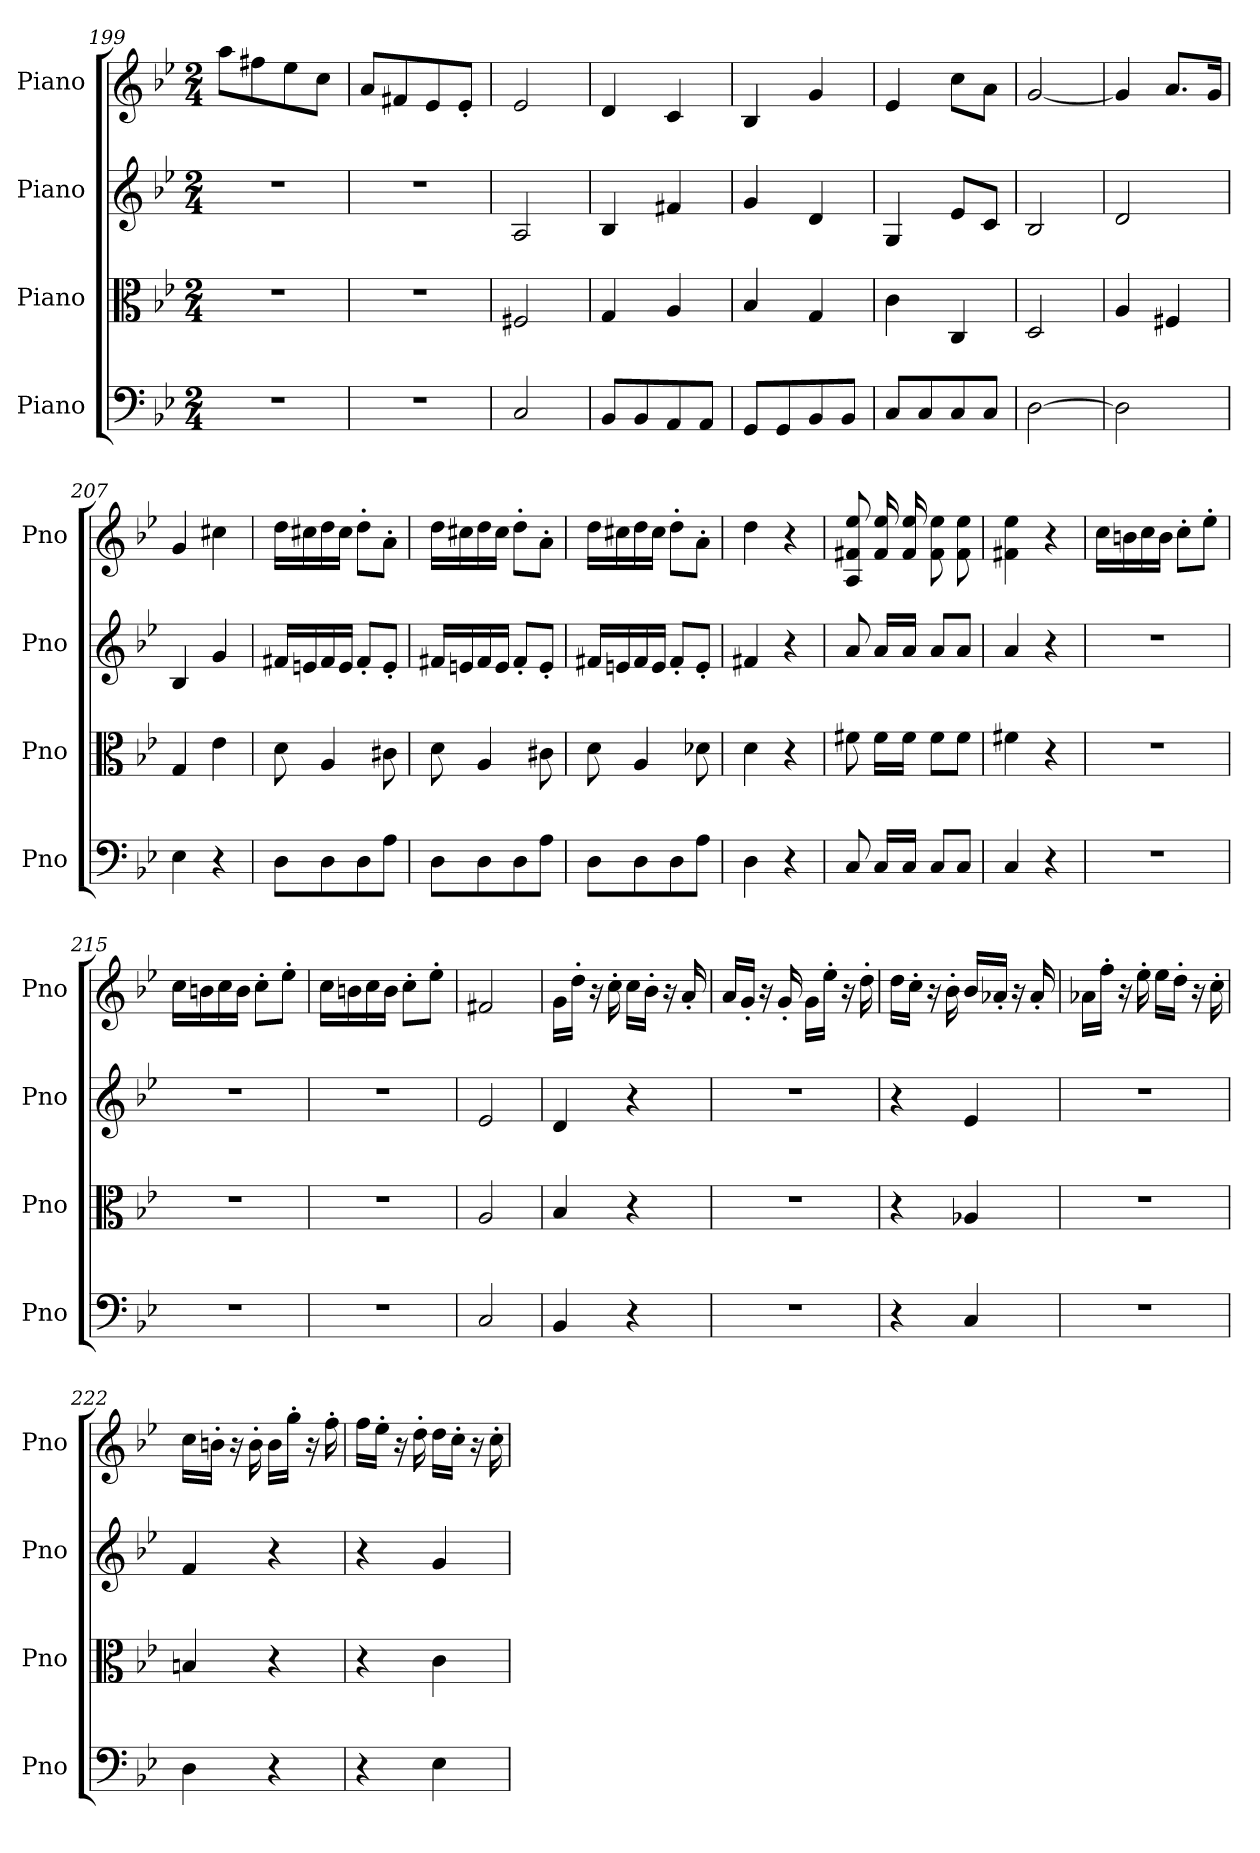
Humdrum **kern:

**kern	**kern	**kern	**kern
*part4	*part3	*part2	*part1
*staff4	*staff3	*staff2	*staff1
*I"Piano	*I"Piano	*I"Piano	*I"Piano
*I'Pno	*I'Pno	*I'Pno	*I'Pno
*clefF4	*clefC3	*clefG2	*clefG2
*k[b-e-]	*k[b-e-]	*k[b-e-]	*k[b-e-]
*M2/4	*M2/4	*M2/4	*M2/4
=199	=199	=199	=199
2r	2r	2r	8aa\L
.	.	.	8ff#X\
.	.	.	8ee-\
.	.	.	8cc\J
=200	=200	=200	=200
2r	2r	2r	8a/L
.	.	.	8f#X/
.	.	.	8e-/
.	.	.	8e-'/J
=201	=201	=201	=201
2C/	2F#X/	2A/	2e-/
=202	=202	=202	=202
8BB-/L	4G/	4B-/	4d/
8BB-/	.	.	.
8AA/	4A/	4f#X/	4c/
8AA/J	.	.	.
=203	=203	=203	=203
8GG/L	4B-/	4g/	4B-/
8GG/	.	.	.
8BB-/	4G/	4d/	4g/
8BB-/J	.	.	.
=204	=204	=204	=204
8C/L	4c\	4G/	4e-/
8C/	.	.	.
8C/	4C/	8e-/L	8cc\L
8C/J	.	8c/J	8a\J
=205	=205	=205	=205
[2D\	2D/	2B-/	[2g/
=206	=206	=206	=206
2D\]	4A/	2d/	4g/]
.	4F#X/	.	8.a/L
.	.	.	16g/Jk
=207	=207	=207	=207
4E-\	4G/	4B-/	4g/
4r	4e-\	4g/	4cc#X\
!!LO:LB:g=z
=208	=208	=208	=208
8D\L	8d\	16f#X/LL	16dd\LL
.	.	16en/	16cc#X\
8D\	4A/	16f#/	16dd\
.	.	16e/JJ	16cc#\JJ
8D\	.	8f#'/L	8dd'\L
8A\J	8c#X\	8e'/J	8a'\J
=209	=209	=209	=209
8D\L	8d\	16f#X/LL	16dd\LL
.	.	16en/	16cc#X\
8D\	4A/	16f#/	16dd\
.	.	16e/JJ	16cc#\JJ
8D\	.	8f#'/L	8dd'\L
8A\J	8c#X\	8e'/J	8a'\J
=210	=210	=210	=210
8D\L	8d\	16f#X/LL	16dd\LL
.	.	16en/	16cc#X\
8D\	4A/	16f#/	16dd\
.	.	16e/JJ	16cc#\JJ
8D\	.	8f#'/L	8dd'\L
8A\J	8d-X\	8e'/J	8a'\J
=211	=211	=211	=211
4D\	4d\	4f#X/	4dd\
4r	4r	4r	4r
=212	=212	=212	=212
8C/	8f#X\	8a/	8A/ 8f#X/ 8ee-/
16C/LL	16f#\LL	16a/LL	16f#/ 16ee-/
16C/JJ	16f#\JJ	16a/JJ	16f#/ 16ee-/
8C/L	8f#\L	8a/L	8f#\ 8ee-\
8C/J	8f#\J	8a/J	8f#\ 8ee-\
=213	=213	=213	=213
4C/	4f#X\	4a/	4f#X\ 4ee-\
4r	4r	4r	4r
=214	=214	=214	=214
2r	2r	2r	16cc\LL
.	.	.	16bn\
.	.	.	16cc\
.	.	.	16b\JJ
.	.	.	8cc'\L
.	.	.	8ee-'\J
!!LO:PB:g=z
=215	=215	=215	=215
2r	2r	2r	16cc\LL
.	.	.	16bn\
.	.	.	16cc\
.	.	.	16b\JJ
.	.	.	8cc'\L
.	.	.	8ee-'\J
=216	=216	=216	=216
2r	2r	2r	16cc\LL
.	.	.	16bn\
.	.	.	16cc\
.	.	.	16b\JJ
.	.	.	8cc'\L
.	.	.	8ee-'\J
=217	=217	=217	=217
2C/	2A/	2e-/	2f#X/
=218	=218	=218	=218
4BB-/	4B-/	4d/	16g\LL
.	.	.	16dd'\JJ
.	.	.	16r
.	.	.	16cc'\
4r	4r	4r	16cc\LL
.	.	.	16b-'\JJ
.	.	.	16r
.	.	.	16a'/
=219	=219	=219	=219
2r	2r	2r	16a/LL
.	.	.	16g'/JJ
.	.	.	16r
.	.	.	16g'/
.	.	.	16g\LL
.	.	.	16ee-'\JJ
.	.	.	16r
.	.	.	16dd'\
=220	=220	=220	=220
4r	4r	4r	16dd\LL
.	.	.	16cc'\JJ
.	.	.	16r
.	.	.	16b-'\
4C/	4A-X/	4e-/	16b-/LL
.	.	.	16a-X'/JJ
.	.	.	16r
.	.	.	16a-'/
!!LO:LB:g=z
=221	=221	=221	=221
2r	2r	2r	16a-X\LL
.	.	.	16ff'\JJ
.	.	.	16r
.	.	.	16ee-'\
.	.	.	16ee-\LL
.	.	.	16dd'\JJ
.	.	.	16r
.	.	.	16cc'\
=222	=222	=222	=222
4D\	4Bn/	4f/	16cc\LL
.	.	.	16bn'\JJ
.	.	.	16r
.	.	.	16b'\
4r	4r	4r	16b\LL
.	.	.	16gg'\JJ
.	.	.	16r
.	.	.	16ff'\
=223	=223	=223	=223
4r	4r	4r	16ff\LL
.	.	.	16ee-'\JJ
.	.	.	16r
.	.	.	16dd'\
4E-\	4c\	4g/	16dd\LL
.	.	.	16cc'\JJ
.	.	.	16r
.	.	.	16cc'\
=	=	=	=
*-	*-	*-	*-
